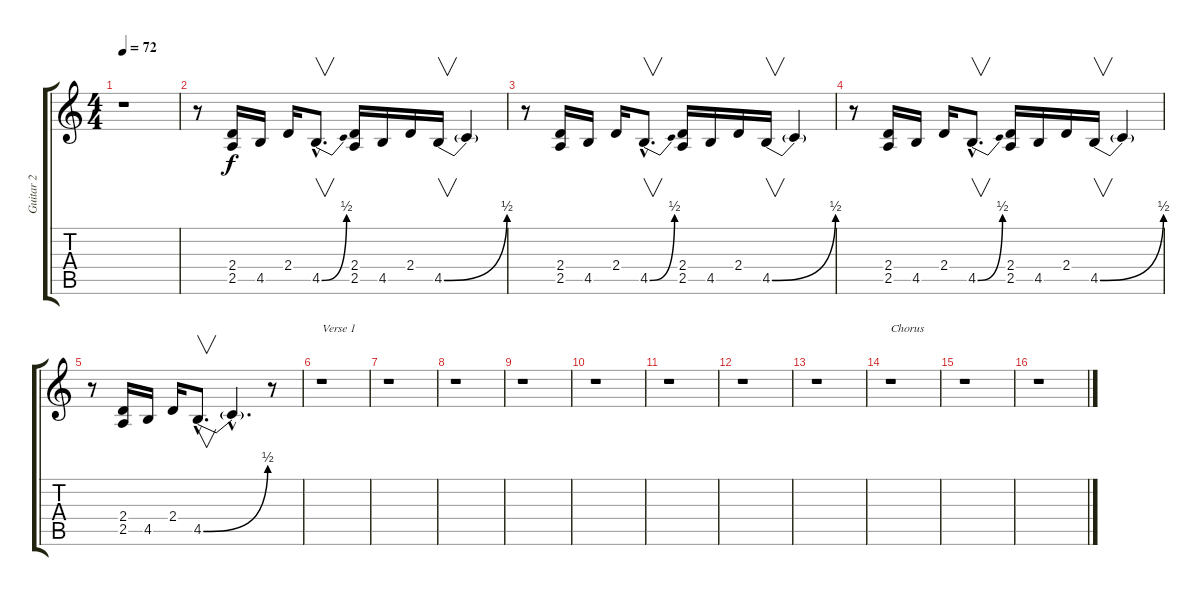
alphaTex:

\track ("Guitar 2" "Guitar 2") {instrument overdrivenguitar}
\staff {score tabs}
\tuning (D4 A3 F3 C3 G2 D2) {hide}
\ts (4 4)
\tempo 72
\clef g2
\ks c
r.1{dy f instrument overdrivenguitar} |
r.8 (2.4 2.5).16 4.5.16 2.4.16 4.5{be (bend 0 0 60 2) hac}.8{v d} (2.4 2.5).16 4.5.16 2.4.16 4.5{be (bend 0 0 60 2)}.16{v} 4.5{t}.4 |
r.8 (2.4 2.5).16 4.5.16 2.4.16 4.5{be (bend 0 0 60 2) hac}.8{v d} (2.4 2.5).16 4.5.16 2.4.16 4.5{be (bend 0 0 60 2)}.16{v} 4.5{t}.4 |
r.8 (2.4 2.5).16 4.5.16 2.4.16 4.5{be (bend 0 0 60 2) hac}.8{v d} (2.4 2.5).16 4.5.16 2.4.16 4.5{be (bend 0 0 60 2)}.16{v} 4.5{t}.4 |
r.8 (2.4 2.5).16 4.5.16 2.4.16 4.5{be (bend 0 0 60 2) hac}.8{v d} 4.5{hac t}.4{d} r.8 |
r.1{txt "Verse 1"} |
r.1 |
r.1 |
r.1 |
r.1 |
r.1 |
r.1 |
r.1 |
r.1{txt "Chorus"} |
r.1 |
r.1
